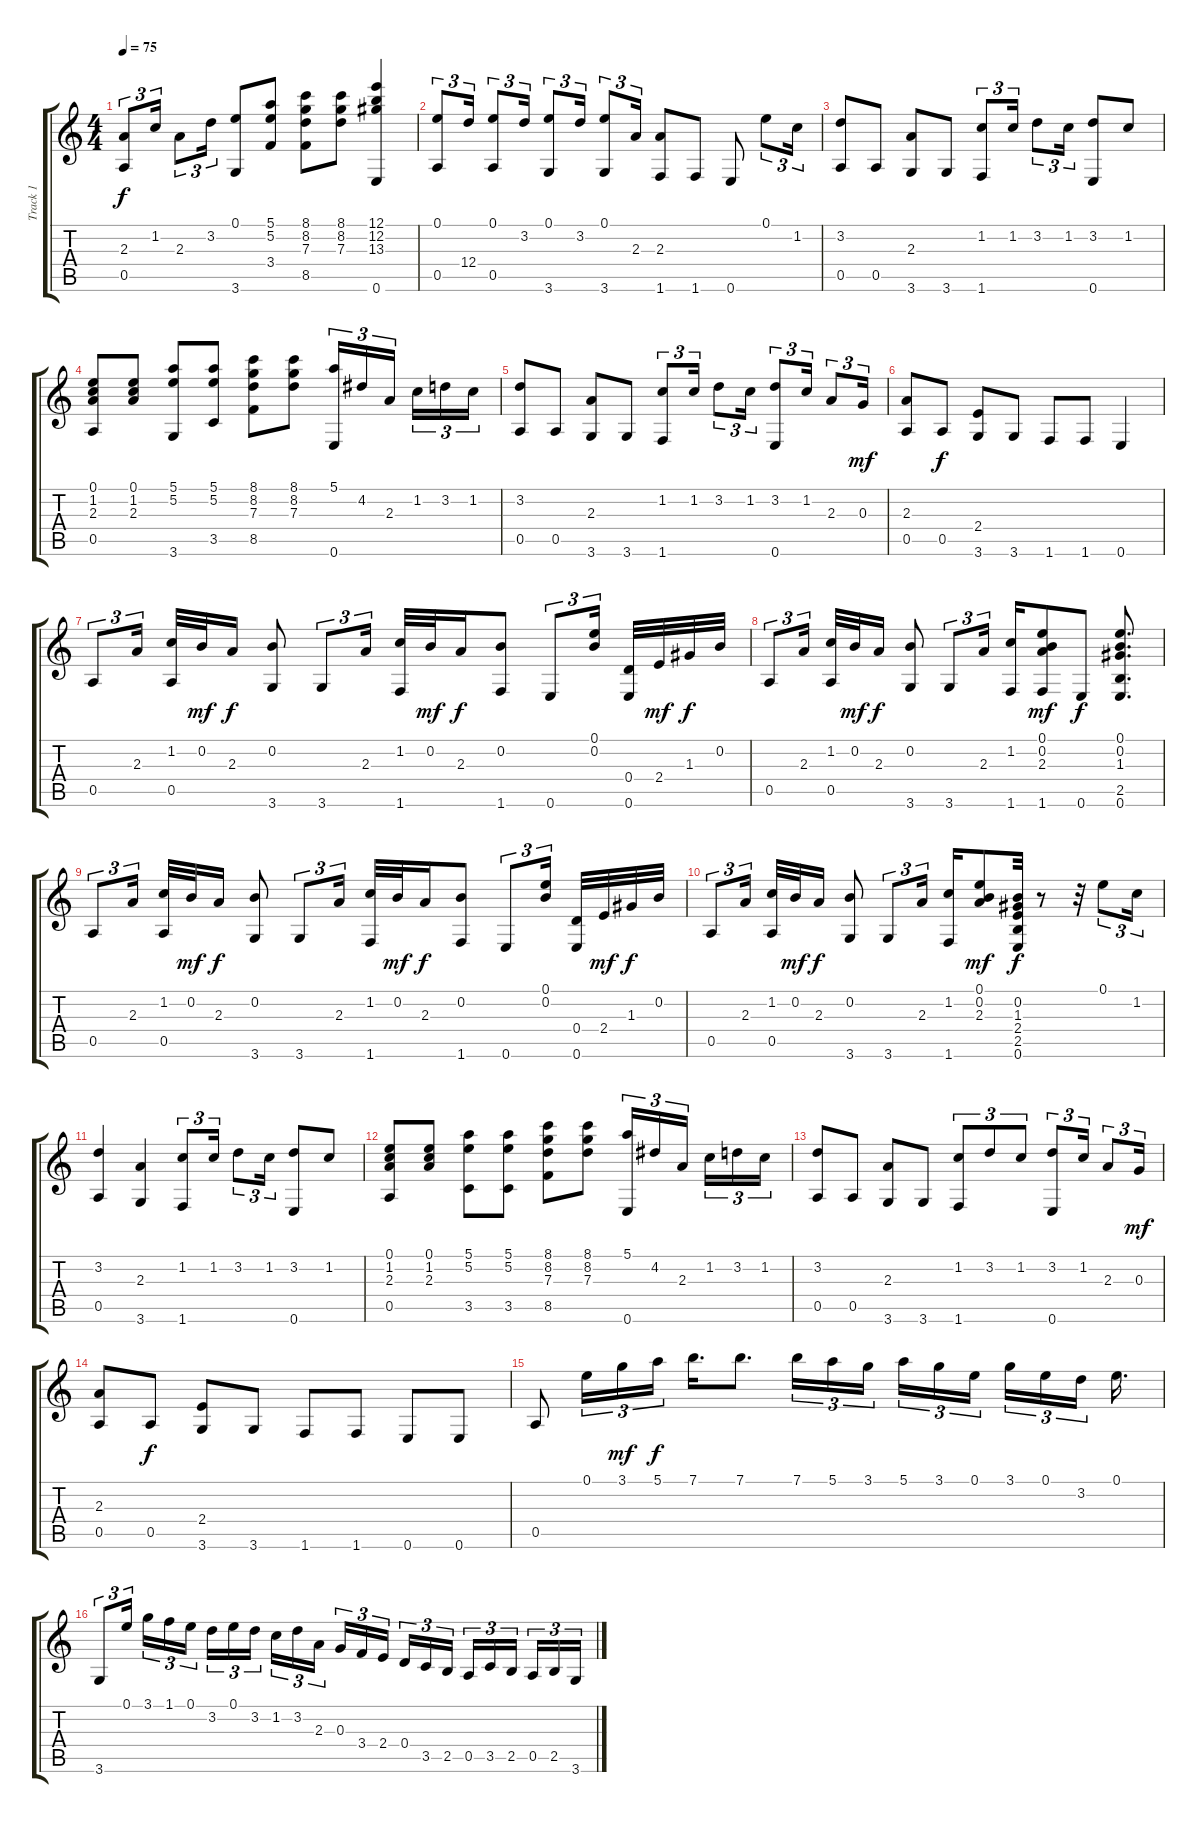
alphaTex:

\track ("Track 1" "Track 1") {instrument acousticguitarnylon}
\staff {score tabs}
\tuning (E4 B3 G3 D3 A2 E2) {hide}
\ts (4 4)
\tempo 75
\clef g2
\ks c
(2.3 0.5).8{tu (3 2) dy f} 1.2.16{tu (3 2)} 2.3.8{tu (3 2)} 3.2.16{tu (3 2)} (0.1 3.6).8 (5.1 5.2 3.4).8 (8.1 8.2 7.3 8.5).8 (8.1 8.2 7.3).8 (12.1 12.2 13.3 0.6).4 |
(0.1 0.5).8{tu (3 2)} 12.4.16{tu (3 2)} (0.1 0.5).8{tu (3 2)} 3.2.16{tu (3 2)} (0.1 3.6).8{tu (3 2)} 3.2.16{tu (3 2)} (0.1 3.6).8{tu (3 2)} 2.3.16{tu (3 2)} (2.3 1.6).8 1.6.8 0.6.8 0.1.8{tu (3 2)} 1.2.16{tu (3 2)} |
(3.2 0.5).8 0.5.8 (2.3 3.6).8 3.6.8 (1.2 1.6).8{tu (3 2)} 1.2.16{tu (3 2)} 3.2.8{tu (3 2)} 1.2.16{tu (3 2)} (3.2 0.6).8 1.2.8 |
(0.1 1.2 2.3 0.5).8 (0.1 1.2 2.3).8 (5.1 5.2 3.6).8 (5.1 5.2 3.5).8 (8.1 8.2 7.3 8.5).8 (8.1 8.2 7.3).8 (5.1 0.6).16{tu (3 2)} 4.2.16{tu (3 2)} 2.3.16{tu (3 2) beam splitsecondary} 1.2.16{tu (3 2)} 3.2.16{tu (3 2)} 1.2.16{tu (3 2)} |
(3.2 0.5).8 0.5.8 (2.3 3.6).8 3.6.8 (1.2 1.6).8{tu (3 2)} 1.2.16{tu (3 2)} 3.2.8{tu (3 2)} 1.2.16{tu (3 2)} (3.2 0.6).8{tu (3 2)} 1.2.16{tu (3 2)} 2.3.8{tu (3 2)} 0.3.16{tu (3 2) dy mf} |
(2.3 0.5).8 0.5.8{dy f} (2.4 3.6).8 3.6.8 1.6.8 1.6.8 0.6.4 |
0.5.8{tu (3 2)} 2.3.16{tu (3 2) beam splitsecondary} (1.2 0.5).32 0.2.32{dy mf} 2.3.16{dy f} (0.2 3.6).8 3.6.8{tu (3 2)} 2.3.16{tu (3 2)} (1.2 1.6).32 0.2.32{dy mf} 2.3.16{dy f} (0.2 1.6).8 0.6.8{tu (3 2)} (0.1 0.2).16{tu (3 2) beam splitsecondary} (0.4 0.6).32 2.4.32{dy mf} 1.3.32{dy f} 0.2.32 |
0.5.8{tu (3 2)} 2.3.16{tu (3 2) beam splitsecondary} (1.2 0.5).32 0.2.32{dy mf} 2.3.16{dy f} (0.2 3.6).8 3.6.8{tu (3 2)} 2.3.16{tu (3 2)} (1.2 1.6).16 (0.1 0.2 2.3 1.6).8{dy mf} 0.6.8{dy f} (0.1 0.2 1.3 2.5 0.6).8{d} |
0.5.8{tu (3 2)} 2.3.16{tu (3 2) beam splitsecondary} (1.2 0.5).32 0.2.32{dy mf} 2.3.16{dy f} (0.2 3.6).8 3.6.8{tu (3 2)} 2.3.16{tu (3 2)} (1.2 1.6).32 0.2.32{dy mf} 2.3.16{dy f} (0.2 1.6).8 0.6.8{tu (3 2)} (0.1 0.2).16{tu (3 2) beam splitsecondary} (0.4 0.6).32 2.4.32{dy mf} 1.3.32{dy f} 0.2.32 |
0.5.8{tu (3 2)} 2.3.16{tu (3 2) beam splitsecondary} (1.2 0.5).32 0.2.32{dy mf} 2.3.16{dy f} (0.2 3.6).8 3.6.8{tu (3 2)} 2.3.16{tu (3 2)} (1.2 1.6).16 (0.1 0.2 2.3).8{dy mf} (0.2 1.3 2.4 2.5 0.6).32{dy f} r.8 r.32 0.1.8{tu (3 2)} 1.2.16{tu (3 2)} |
(3.2 0.5).4 (2.3 3.6).4 (1.2 1.6).8{tu (3 2)} 1.2.16{tu (3 2)} 3.2.8{tu (3 2)} 1.2.16{tu (3 2)} (3.2 0.6).8 1.2.8 |
(0.1 1.2 2.3 0.5).8 (0.1 1.2 2.3).8 (5.1 5.2 3.5).8 (5.1 5.2 3.5).8 (8.1 8.2 7.3 8.5).8 (8.1 8.2 7.3).8 (5.1 0.6).16{tu (3 2)} 4.2.16{tu (3 2)} 2.3.16{tu (3 2) beam splitsecondary} 1.2.16{tu (3 2)} 3.2.16{tu (3 2)} 1.2.16{tu (3 2)} |
(3.2 0.5).8 0.5.8 (2.3 3.6).8 3.6.8 (1.2 1.6).8{tu (3 2)} 3.2.8{tu (3 2)} 1.2.8{tu (3 2)} (3.2 0.6).8{tu (3 2)} 1.2.16{tu (3 2)} 2.3.8{tu (3 2)} 0.3.16{tu (3 2) dy mf} |
(2.3 0.5).8 0.5.8{dy f} (2.4 3.6).8 3.6.8 1.6.8 1.6.8 0.6.8 0.6.8 |
0.5.8 0.1.16{tu (3 2)} 3.1.16{tu (3 2) dy mf} 5.1.16{tu (3 2) dy f} 7.1.16{d} 7.1.8{d} 7.1.16{tu (3 2)} 5.1.16{tu (3 2)} 3.1.16{tu (3 2) beam splitsecondary} 5.1.16{tu (3 2)} 3.1.16{tu (3 2)} 0.1.16{tu (3 2)} 3.1.16{tu (3 2)} 0.1.16{tu (3 2)} 3.2.16{tu (3 2) beam splitsecondary} 0.1.16{d} |
3.6.8{tu (3 2)} 0.1.16{tu (3 2) beam splitsecondary} 3.1.16{tu (3 2)} 1.1.16{tu (3 2)} 0.1.16{tu (3 2)} 3.2.16{tu (3 2)} 0.1.16{tu (3 2)} 3.2.16{tu (3 2) beam splitsecondary} 1.2.16{tu (3 2)} 3.2.16{tu (3 2)} 2.3.16{tu (3 2)} 0.3.16{tu (3 2)} 3.4.16{tu (3 2)} 2.4.16{tu (3 2) beam splitsecondary} 0.4.16{tu (3 2)} 3.5.16{tu (3 2)} 2.5.16{tu (3 2)} 0.5.16{tu (3 2)} 3.5.16{tu (3 2)} 2.5.16{tu (3 2) beam splitsecondary} 0.5.16{tu (3 2)} 2.5.16{tu (3 2)} 3.6.16{tu (3 2)}
